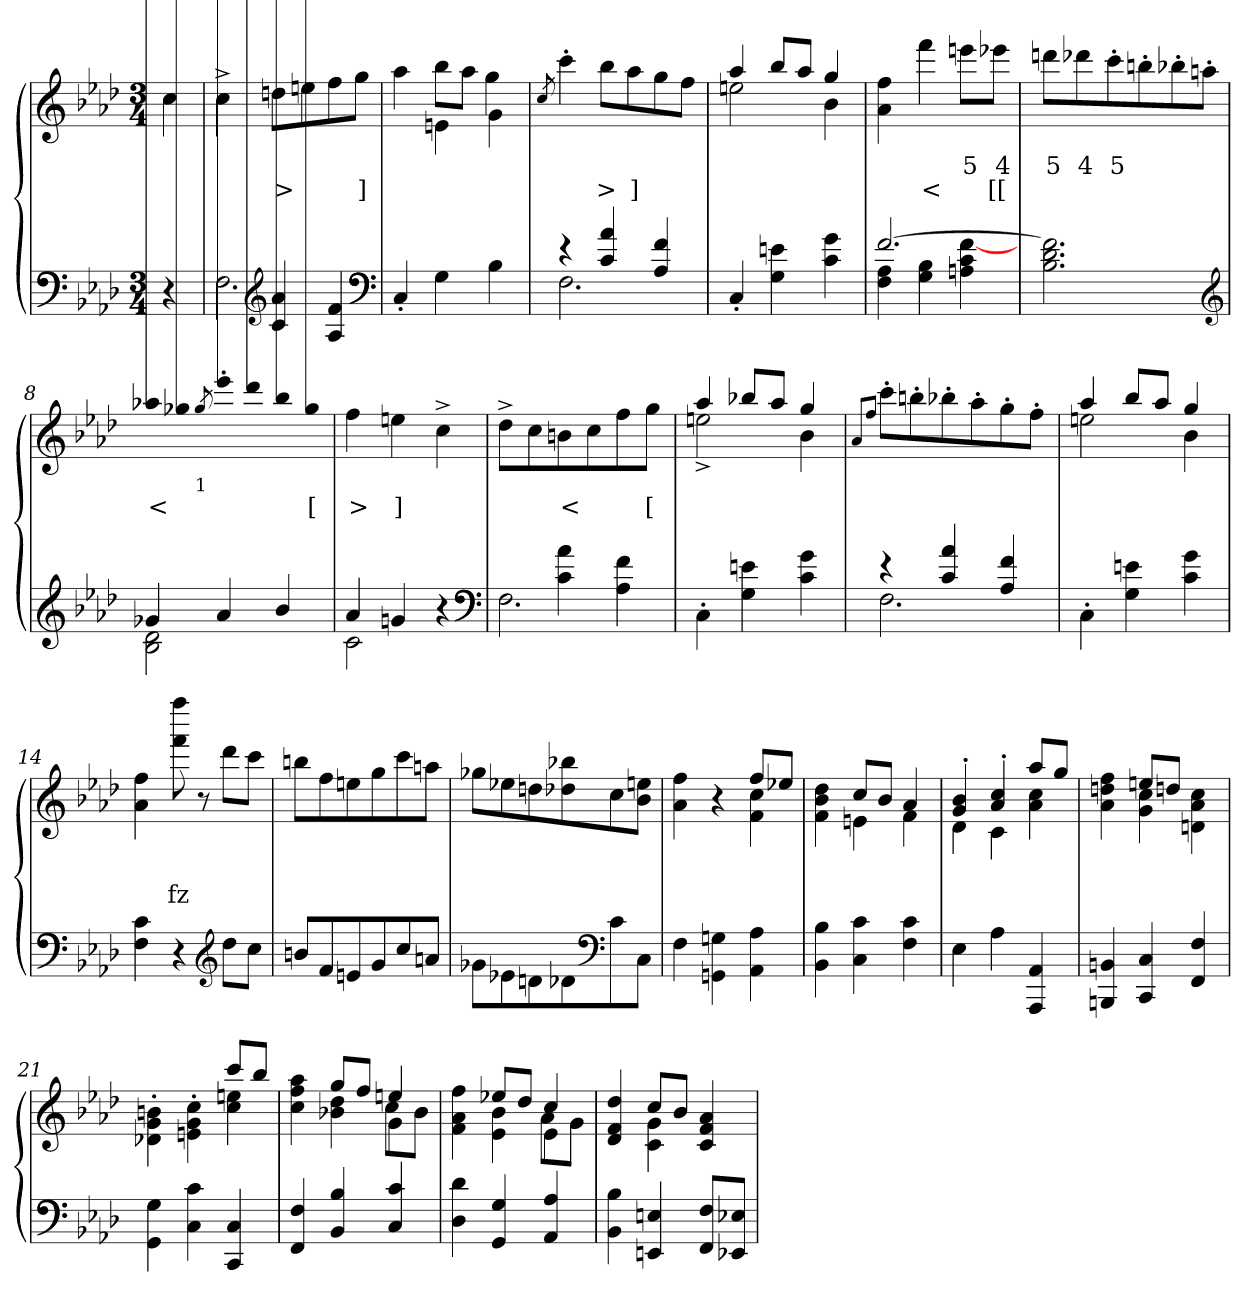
**kern	**kern	**text	**text
*part2	*part1	*part1	*part1
*staff2	*staff1	*staff1	*staff1
*clefF4	*clefG2	*	*
*k[b-e-a-d-]	*k[b-e-a-d-]	*	*
*M3/4	*M3/4	*	*
=1	=1	=1	=1
4r	4cc	.	.
=2	=2	=2	=2
*^	*	*	*
4ryy	2.F	4cc^>	.	.
*clefG2	*	*	*	*
4a- 4c	.	8ddnL	.	>
.	.	8een	.	.
4f 4A-	.	8ff	.	.
.	.	8ggJ	.	]
*v	*v	*	*	*
*clefF4	*	*	*
=3	=3	=3	=3
*	*^	*	*
4C'>	4ryy	4aa-	.	.
4G	4en\	8bb-L	.	.
.	.	8aa-J	.	.
4B-	4g\	4gg	.	.
*	*v	*v	*	*
=4	=4	=4	=4
.	8qcc/	.	.
*^	*	*	*
4r	2.F	4ccc'>	.	.
4a- 4c	.	8bb-L	.	>
.	.	8aa-	.	]
4f 4A-	.	8gg	.	.
.	.	8ffJ	.	.
*v	*v	*	*	*
=5	=5	=5	=5
*	*^	*	*
4C'>	4aa-	2een	.	.
4en 4G	8bb-L	.	.	.
.	8aa-J	.	.	.
4g 4c	4gg	4b-	.	.
*	*v	*v	*	*
=6	=6	=6	=6
*^	*	*	*
[2.f	4A- 4F	4ff 4a-	.	.
.	4B- 4G	4fff	.	<
.	[4f 4c 4An	8eeenL	5	.
.	.	8eee-XJ	4	[[
*v	*v	*	*	*
=7	=7	=7	=7
2.f] 2.d- 2.B-	8dddnL	5	.
.	8ddd-X	4	.
.	8ccc'>	5	.
.	8bbn'>	.	.
.	8bb-X'>	.	.
.	8aan'>J	.	.
*clefG2	*	*	*
=8	=8	=8	=8
*^	*	*	*
4g-X	2d- 2B-	8aa-XL	.	<
.	.	8gg-X	.	.
.	.	8qgg-/	1	.
4a-	.	8eee-'>	.	.
.	.	8ddd-	.	.
4b-/	4ryy	8bb-	.	.
.	.	8gg-J	.	[
=9	=9	=9	=9	=9
4a-	2c	4ff	.	>
4gn	.	4een	.	]
4r	4ryy	4cc^>	.	.
*clefF4	*	*	*	*
=10	=10	=10	=10	=10
4ryy	2.F	8dd-^>L	.	.
.	.	8cc	.	.
4a-\ 4c	.	8bn	.	<
.	.	8cc	.	.
4f\ 4A-	.	8ff	.	.
.	.	8ggJ	.	[
*v	*v	*	*	*
=11	=11	=11	=11
*	*^	*	*
4C'>\	4aa-	2een^>	.	.
4en 4G	8bb-XL	.	.	.
.	8aa-J	.	.	.
4g 4c	4gg	4b-	.	.
*	*v	*v	*	*
=12	=12	=12	=12
.	8qqa-/L	.	.
.	8qqff/J	.	.
*^	*	*	*
4r	2.F	8ccc'>L	.	.
.	.	8bbn'>	.	.
4a- 4c	.	8bb-X'>	.	.
.	.	8aa-'>	.	.
4f 4A-	.	8gg'>	.	.
.	.	8ff'>J	.	.
*v	*v	*	*	*
=13	=13	=13	=13
*	*^	*	*
4C'>\	4aa-	2een	.	.
4en 4G	8bb-L	.	.	.
.	8aa-J	.	.	.
4g 4c	4gg	4b-	.	.
*	*v	*v	*	*
=14	=14	=14	=14
4c 4F	4ff 4a-	.	.
4r	8ffff 8fff	.	fz
.	8r	.	.
*clefG2	*	*	*
8dd-L	8ddd-L	.	.
8ccJ	8cccJ	.	.
=15	=15	=15	=15
8bnL	8bbnL	.	.
8f	8ff	.	.
8en	8een	.	.
8g	8gg	.	.
8cc	8ccc	.	.
8anJ	8aanJ	.	.
=16	=16	=16	=16
8g-X\L	8gg-XL	.	.
8e-X	8ee-X	.	.
8dn	8ddn	.	.
8d-X	8bb-X 8dd-X	.	.
*clefF4	*	*	*
8c	8cc	.	.
8CJ	8een 8b-J	.	.
=17	=17	=17	=17
*	*^	*	*
4F	2ryy	4ff 4a-	.	.
4Gn\ 4GGn\	.	4r	.	.
4A- 4AA-	8ffL	4cc 4f	.	.
.	8ee-XJ	.	.	.
=18	=18	=18	=18	=18
4B- 4BB-	4ryy	4dd-\ 4b- 4f	.	.
4c 4C	8ccL	4en	.	.
.	8b-J	.	.	.
4c 4F	4a-	4f	.	.
=19	=19	=19	=19	=19
4E-	4b-'> 4g'>	4d-	.	.
4A-	4cc'> 4a-'>	4c	.	.
4AA- 4AAA-	8aa-L	4cc 4a-	.	.
.	8ggJ	.	.	.
=20	=20	=20	=20	=20
4BBn 4BBBn	4ryy	4ff 4ddn 4a-	.	.
4C 4CC	8eenL	4cc 4g	.	.
.	8ddnJ	.	.	.
4F 4FF	4ryy	4cc\ 4a- 4dn	.	.
=21	=21	=21	=21	=21
4G\ 4GG	2ryy	4bn\'> 4g'> 4d-X'>	.	.
4c 4C	.	4cc\'> 4g'> 4en'>	.	.
4C 4CC	8cccL	4een 4cc	.	.
.	8bb-J	.	.	.
=22	=22	=22	=22	=22
*	*	*^	*	*
4F 4FF	4ryy	4aa- 4ff 4cc	2ryy	.	.
4B-/ 4BB-	8ggL	4dd- 4b-X	.	.	.
.	8ffJ	.	.	.	.
4c/ 4C	4een	4g	8cc\L	.	.
.	.	.	8b-J	.	.
=23	=23	=23	=23	=23	=23
4d- 4D-	4ryy	4ff 4a- 4f	2ryy	.	.
4G 4GG	8ee-XL	4b- 4e-	.	.	.
.	8dd-J	.	.	.	.
4A-/ 4AA-/	4cc	4e-	8a-\L	.	.
.	.	.	8gJ	.	.
*	*	*v	*v	*	*
=24	=24	=24	=24	=24
4B- 4BB-	4ryy	4dd- 4f 4d-	.	.
4En 4EEn	4g\ 4c	8cc/L	.	.
.	.	8b-J	.	.
8F 8FFL	4ryy	4f/ 4c 4a-	.	.
8E-X 8EE-XJ	.	.	.	.
*	*v	*v	*	*
=	=	=	=
*-	*-	*-	*-
